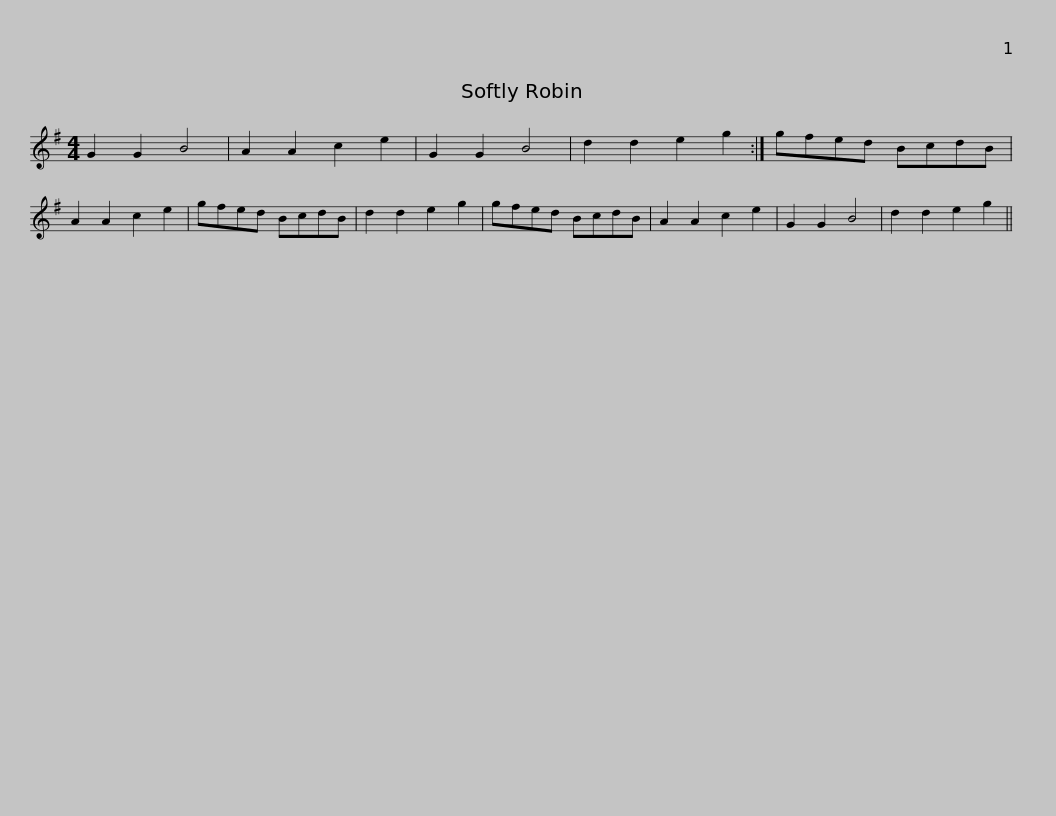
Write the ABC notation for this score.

X:1
L:1/8
M:4/4
I:linebreak $
K:G
V:1 treble
V:1
 G2 G2 B4 | A2 A2 c2 e2 | G2 G2 B4 | d2 d2 e2 g2 :| gfed BcdB | %5
 A2 A2 c2 e2 | gfed BcdB | d2 d2 e2 g2 |$ gfed BcdB | A2 A2 c2 e2 | %10
 G2 G2 B4 | d2 d2 e2 g2 || %12
